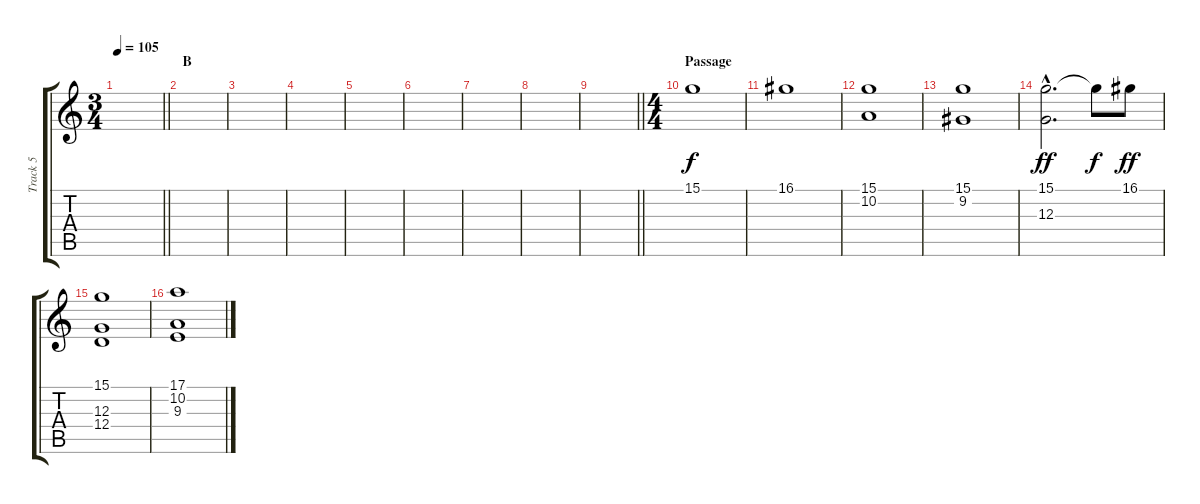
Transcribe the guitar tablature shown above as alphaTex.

\track ("Track 5" "Track 5") {instrument tremolostrings}
\staff {score tabs}
\tuning (E4 B3 G3 D3 A2 E2) {hide}
\ts (3 4)
\tempo 105
\clef g2
\barLineRight lightlight
\ks c
|
\section ("" "B")
|
|
|
|
|
|
|
\barLineRight lightlight
|
\ts (4 4)
\section ("" "Passage")
15.1.1{volume 9} |
16.1.1 |
(15.1 10.2).1 |
(15.1 9.2).1 |
(15.1{hac} 12.3{hac}).2{d dy ff volume 13} 15.1{t}.8{dy f} 16.1.8{dy ff} |
(15.1 12.3 12.4).1 |
(17.1 10.2 9.3).1
